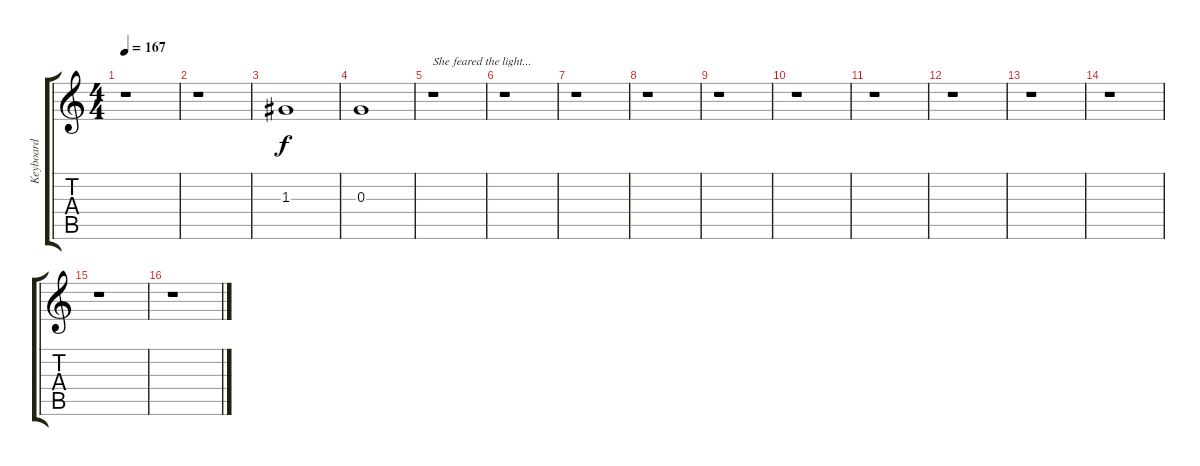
\track ("Keyboard" "Keyboard") {instrument lead6voice}
\staff {score tabs}
\tuning (E5 B4 G4 D4 A3 E3) {hide}
\ts (4 4)
\tempo 167
\clef g2
\ks c
r.1{dy f} |
r.1 |
1.3.1 |
0.3.1 |
r.1{txt "She feared the light..."} |
r.1 |
r.1 |
r.1 |
r.1 |
r.1 |
r.1 |
r.1 |
r.1 |
r.1 |
r.1 |
r.1
